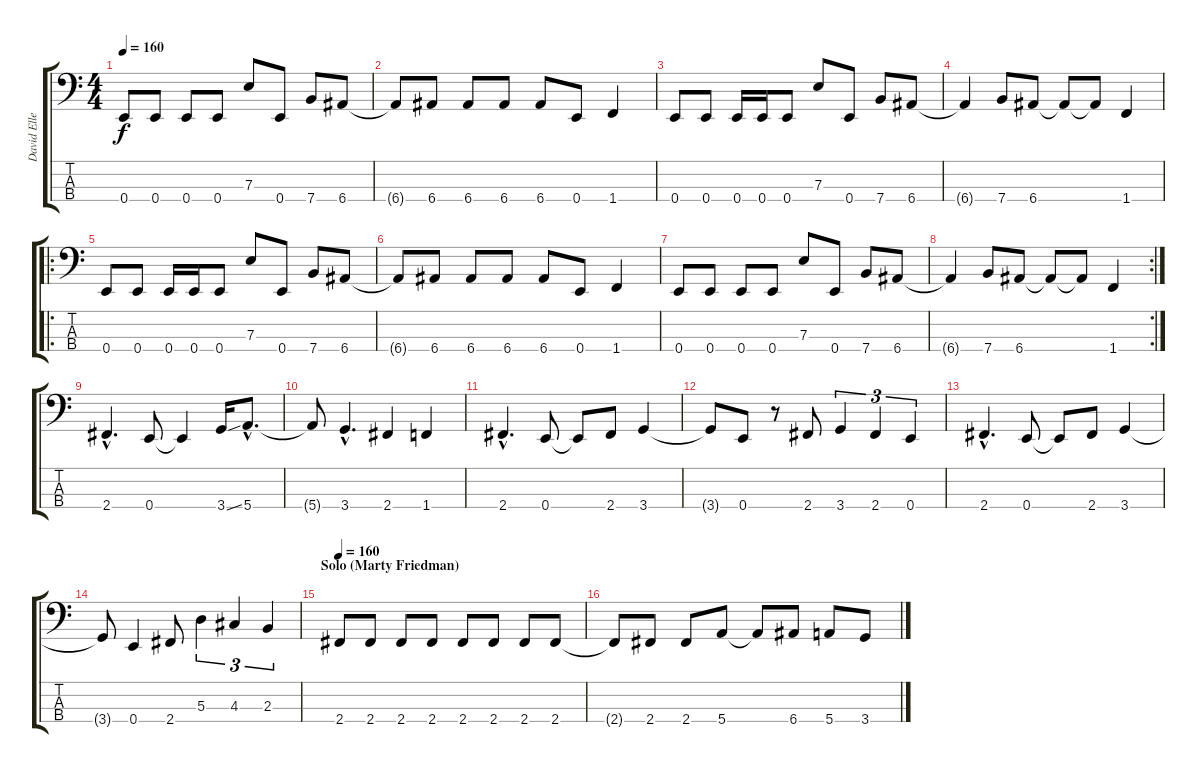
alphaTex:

\track ("David Ellefson" "David Elle") {instrument electricbasspick}
\staff {score tabs}
\tuning (G2 D2 A1 E1) {hide}
\ts (4 4)
\tempo 160
\clef f4
\ks c
0.4.8{dy f} 0.4.8 0.4.8 0.4.8 7.3.8 0.4.8 7.4.8 6.4.8 |
6.4{t}.8 6.4.8 6.4.8 6.4.8 6.4.8 0.4.8 1.4.4 |
0.4.8 0.4.8 0.4.16 0.4.16 0.4.8 7.3.8 0.4.8 7.4.8 6.4.8 |
6.4{t}.4 7.4.8 6.4.8 6.4{t}.8 6.4{t}.8 1.4.4 |
\ro
0.4.8 0.4.8 0.4.16 0.4.16 0.4.8 7.3.8 0.4.8 7.4.8 6.4.8 |
6.4{t}.8 6.4.8 6.4.8 6.4.8 6.4.8 0.4.8 1.4.4 |
0.4.8 0.4.8 0.4.8 0.4.8 7.3.8 0.4.8 7.4.8 6.4.8 |
\rc 2
6.4{t}.4 7.4.8 6.4.8 6.4{t}.8 6.4{t}.8 1.4.4 |
2.4{hac}.4{d} 0.4.8 0.4{t}.4 3.4{ss}.16 5.4{hac}.8{d} |
5.4{t}.8 3.4{hac}.4{d} 2.4.4 1.4.4 |
2.4{hac}.4{d} 0.4.8 0.4{t}.8 2.4.8 3.4.4 |
3.4{t}.8 0.4.8 r.8 2.4.8 3.4.4{tu (3 2)} 2.4.4{tu (3 2)} 0.4.4{tu (3 2)} |
2.4{hac}.4{d} 0.4.8 0.4{t}.8 2.4.8 3.4.4 |
3.4{t}.8 0.4.4 2.4.8 5.3.4{tu (3 2)} 4.3.4{tu (3 2)} 2.3.4{tu (3 2)} |
\section ("" "Solo (Marty Friedman)")
\tempo 160
2.4.8 2.4.8 2.4.8 2.4.8 2.4.8 2.4.8 2.4.8 2.4.8 |
2.4{t}.8 2.4.8 2.4.8 5.4.8 5.4{t}.8 6.4.8 5.4.8 3.4.8
